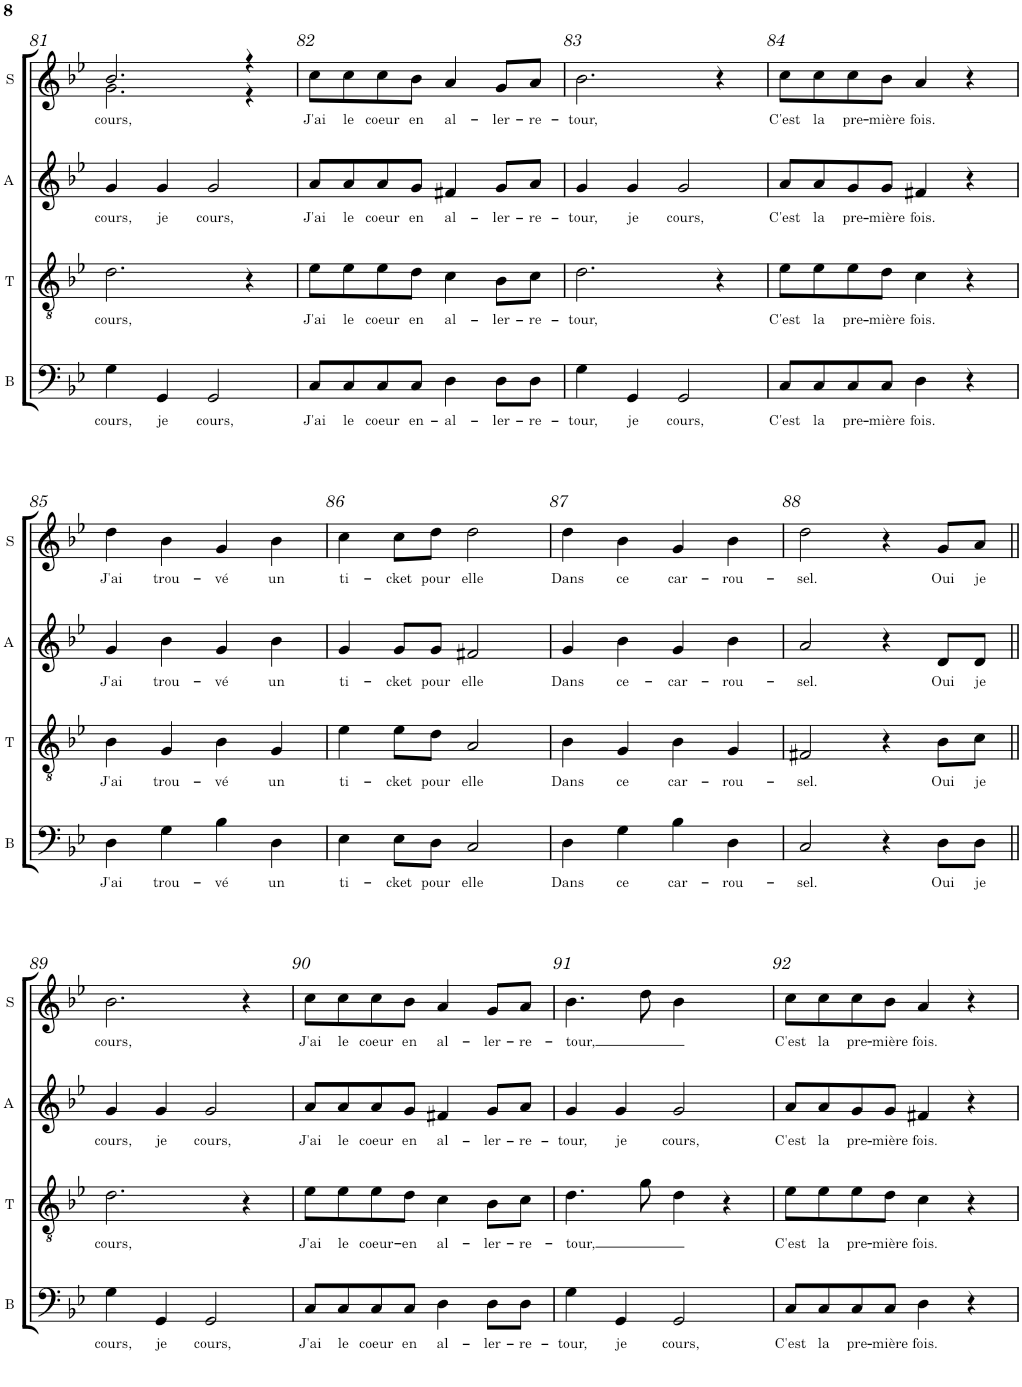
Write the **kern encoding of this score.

**kern	**text	**kern	**text	**kern	**text	**kern	**text
*part4	*part4	*part3	*part3	*part2	*part2	*part1	*part1
*staff4	*staff4	*staff3	*staff3	*staff2	*staff2	*staff1	*staff1
*I"Basse	*	*I"Ténor	*	*I"Alto	*	*I"Soprano	*
*I'B	*	*I'T	*	*I'A	*	*I'S	*
!!LO:PB:g=z
*clefF4	*	*clefGv2	*	*clefG2	*	*clefG2	*
*	*	*Trd1c2	*	*Trd4c7	*	*	*
*k[b-e-]	*	*k[b-e-]	*	*k[b-e-]	*	*k[b-e-]	*
*g:	*	*g:	*	*g:	*	*g:	*
*M4/4	*	*M4/4	*	*M4/4	*	*M4/4	*
*met(c)	*	*met(c)	*	*met(c)	*	*met(c)	*
=81	=81	=81	=81	=81	=81	=81	=81
!	!LO:LY:b	!	!LO:LY:b	!	!LO:LY:b	!	!LO:LY:b
*	*	*	*	*	*	*^	*
4G\	cours,	2.d\	cours,	4g/	cours,	2.b-/	2.g\	cours,
!	!LO:LY:b	!	!	!	!LO:LY:b	!	!	!
4GG/	je	.	.	4g/	je	.	.	.
!	!LO:LY:b	!	!	!	!LO:LY:b	!	!	!
2GG/	cours,	.	.	2g/	cours,	.	.	.
.	.	4r	.	.	.	4r	4r	.
=82	=82	=82	=82	=82	=82	=82	=82	=82
!	!LO:LY:b	!	!LO:LY:b	!	!LO:LY:b	!	!	!LO:LY:b
*	*	*	*	*	*	*v	*v	*
8C/L	J'ai	8e-\L	J'ai	8a/L	J'ai	8cc\L	J'ai
!	!LO:LY:b	!	!LO:LY:b	!	!LO:LY:b	!	!LO:LY:b
8C/	le	8e-\	le	8a/	le	8cc\	le
!	!LO:LY:b	!	!LO:LY:b	!	!LO:LY:b	!	!LO:LY:b
8C/	coeur	8e-\	coeur	8a/	coeur	8cc\	coeur
!	!LO:LY:b	!	!LO:LY:b	!	!LO:LY:b	!	!LO:LY:b
8C/J	en-	8d\J	en	8g/J	en	8b-\J	en
!	!LO:LY:b	!	!LO:LY:b	!	!LO:LY:b	!	!LO:LY:b
4D\	-al-	4c\	al-	4f#X/	al-	4a/	al-
!	!LO:LY:b	!	!LO:LY:b	!	!LO:LY:b	!	!LO:LY:b
8D\L	-ler-	8B-\L	-ler-	8g/L	-ler-	8g/L	-ler-
!	!LO:LY:b	!	!LO:LY:b	!	!LO:LY:b	!	!LO:LY:b
8D\J	-re-	8c\J	-re-	8a/J	-re-	8a/J	-re-
=83	=83	=83	=83	=83	=83	=83	=83
!	!LO:LY:b	!	!LO:LY:b	!	!LO:LY:b	!	!LO:LY:b
4G\	-tour,	2.d\	-tour,	4g/	-tour,	2.b-\	-tour,
!	!LO:LY:b	!	!	!	!LO:LY:b	!	!
4GG/	je	.	.	4g/	je	.	.
!	!LO:LY:b	!	!	!	!LO:LY:b	!	!
2GG/	cours,	.	.	2g/	cours,	.	.
.	.	4r	.	.	.	4r	.
=84	=84	=84	=84	=84	=84	=84	=84
!	!LO:LY:b	!	!LO:LY:b	!	!LO:LY:b	!	!LO:LY:b
8C/L	C'est	8e-\L	C'est	8a/L	C'est	8cc\L	C'est
!	!LO:LY:b	!	!LO:LY:b	!	!LO:LY:b	!	!LO:LY:b
8C/	la	8e-\	la	8a/	la	8cc\	la
!	!LO:LY:b	!	!LO:LY:b	!	!LO:LY:b	!	!LO:LY:b
8C/	pre-	8e-\	pre-	8g/	pre-	8cc\	pre-
!	!LO:LY:b	!	!LO:LY:b	!	!LO:LY:b	!	!LO:LY:b
8C/J	-mière	8d\J	-mière	8g/J	-mière	8b-\J	-mière
!	!LO:LY:b	!	!LO:LY:b	!	!LO:LY:b	!	!LO:LY:b
4D\	fois.	4c\	fois.	4f#X/	fois.	4a/	fois.
4r	.	4r	.	4r	.	4r	.
!!LO:LB:g=z
=85	=85	=85	=85	=85	=85	=85	=85
!	!LO:LY:b	!	!LO:LY:b	!	!LO:LY:b	!	!LO:LY:b
4D\	J'ai	4B-\	J'ai	4g/	J'ai	4dd\	J'ai
!	!LO:LY:b	!	!LO:LY:b	!	!LO:LY:b	!	!LO:LY:b
4G\	trou-	4G/	trou-	4b-\	trou-	4b-\	trou-
!	!LO:LY:b	!	!LO:LY:b	!	!LO:LY:b	!	!LO:LY:b
4B-\	-vé	4B-\	-vé	4g/	-vé	4g/	-vé
!	!LO:LY:b	!	!LO:LY:b	!	!LO:LY:b	!	!LO:LY:b
4D\	un	4G/	un	4b-\	un	4b-\	un
=86	=86	=86	=86	=86	=86	=86	=86
!	!LO:LY:b	!	!LO:LY:b	!	!LO:LY:b	!	!LO:LY:b
4E-\	ti-	4e-\	ti-	4g/	ti-	4cc\	ti-
!	!LO:LY:b	!	!LO:LY:b	!	!LO:LY:b	!	!LO:LY:b
8E-\L	-cket	8e-\L	-cket	8g/L	-cket	8cc\L	-cket
!	!LO:LY:b	!	!LO:LY:b	!	!LO:LY:b	!	!LO:LY:b
8D\J	pour	8d\J	pour	8g/J	pour	8dd\J	pour
!	!LO:LY:b	!	!LO:LY:b	!	!LO:LY:b	!	!LO:LY:b
2C/	elle	2A/	elle	2f#X/	elle	2dd\	elle
=87	=87	=87	=87	=87	=87	=87	=87
!	!LO:LY:b	!	!LO:LY:b	!	!LO:LY:b	!	!LO:LY:b
4D\	Dans	4B-\	Dans	4g/	Dans	4dd\	Dans
!	!LO:LY:b	!	!LO:LY:b	!	!LO:LY:b	!	!LO:LY:b
4G\	ce	4G/	ce	4b-\	ce-	4b-\	ce
!	!LO:LY:b	!	!LO:LY:b	!	!LO:LY:b	!	!LO:LY:b
4B-\	car-	4B-\	car-	4g/	-car-	4g/	car-
!	!LO:LY:b	!	!LO:LY:b	!	!LO:LY:b	!	!LO:LY:b
4D\	-rou-	4G/	-rou-	4b-\	-rou-	4b-\	-rou-
=88	=88	=88	=88	=88	=88	=88	=88
!	!LO:LY:b	!	!LO:LY:b	!	!LO:LY:b	!	!LO:LY:b
2C/	-sel.	2F#X/	-sel.	2a/	-sel.	2dd\	-sel.
4r	.	4r	.	4r	.	4r	.
!	!LO:LY:b	!	!LO:LY:b	!	!LO:LY:b	!	!LO:LY:b
8D\L	Oui	8B-\L	Oui	8d/L	Oui	8g/L	Oui
!	!LO:LY:b	!	!LO:LY:b	!	!LO:LY:b	!	!LO:LY:b
8D\J	je	8c\J	je	8d/J	je	8a/J	je
!!LO:LB:g=z
=89||	=89||	=89||	=89||	=89||	=89||	=89||	=89||
!	!LO:LY:b	!	!LO:LY:b	!	!LO:LY:b	!	!LO:LY:b
4G\	cours,	2.d\	cours,	4g/	cours,	2.b-\	cours,
!	!LO:LY:b	!	!	!	!LO:LY:b	!	!
4GG/	je	.	.	4g/	je	.	.
!	!LO:LY:b	!	!	!	!LO:LY:b	!	!
2GG/	cours,	.	.	2g/	cours,	.	.
.	.	4r	.	.	.	4r	.
=90	=90	=90	=90	=90	=90	=90	=90
!	!LO:LY:b	!	!LO:LY:b	!	!LO:LY:b	!	!LO:LY:b
8C/L	J'ai	8e-\L	J'ai	8a/L	J'ai	8cc\L	J'ai
!	!LO:LY:b	!	!LO:LY:b	!	!LO:LY:b	!	!LO:LY:b
8C/	le	8e-\	le	8a/	le	8cc\	le
!	!LO:LY:b	!	!LO:LY:b	!	!LO:LY:b	!	!LO:LY:b
8C/	coeur	8e-\	coeur-	8a/	coeur	8cc\	coeur
!	!LO:LY:b	!	!LO:LY:b	!	!LO:LY:b	!	!LO:LY:b
8C/J	en	8d\J	-en	8g/J	en	8b-\J	en
!	!LO:LY:b	!	!LO:LY:b	!	!LO:LY:b	!	!LO:LY:b
4D\	al-	4c\	al-	4f#X/	al-	4a/	al-
!	!LO:LY:b	!	!LO:LY:b	!	!LO:LY:b	!	!LO:LY:b
8D\L	-ler-	8B-\L	-ler-	8g/L	-ler-	8g/L	-ler-
!	!LO:LY:b	!	!LO:LY:b	!	!LO:LY:b	!	!LO:LY:b
8D\J	-re-	8c\J	-re-	8a/J	-re-	8a/J	-re-
=91	=91	=91	=91	=91	=91	=91	=91
!	!LO:LY:b	!	!LO:LY:b	!	!LO:LY:b	!	!LO:LY:b
4G\	-tour,	4.d\	-tour,	4g/	-tour,	4.b-\	-tour,
!	!LO:LY:b	!	!	!	!LO:LY:b	!	!
4GG/	je	.	.	4g/	je	.	.
.	.	8g\	.	.	.	8dd\	.
!	!LO:LY:b	!	!	!	!LO:LY:b	!	!
2GG/	cours,	4d\	.	2g/	cours,	4b-\	.
.	.	4r	.	.	.	4ryy	.
=92	=92	=92	=92	=92	=92	=92	=92
!	!LO:LY:b	!	!LO:LY:b	!	!LO:LY:b	!	!LO:LY:b
8C/L	C'est	8e-\L	C'est	8a/L	C'est	8cc\L	C'est
!	!LO:LY:b	!	!LO:LY:b	!	!LO:LY:b	!	!LO:LY:b
8C/	la	8e-\	la	8a/	la	8cc\	la
!	!LO:LY:b	!	!LO:LY:b	!	!LO:LY:b	!	!LO:LY:b
8C/	pre-	8e-\	pre-	8g/	pre-	8cc\	pre-
!	!LO:LY:b	!	!LO:LY:b	!	!LO:LY:b	!	!LO:LY:b
8C/J	-mière	8d\J	-mière	8g/J	-mière	8b-\J	-mière
!	!LO:LY:b	!	!LO:LY:b	!	!LO:LY:b	!	!LO:LY:b
4D\	fois.	4c\	fois.	4f#X/	fois.	4a/	fois.
4r	.	4r	.	4r	.	4r	.
=	=	=	=	=	=	=	=
*-	*-	*-	*-	*-	*-	*-	*-
